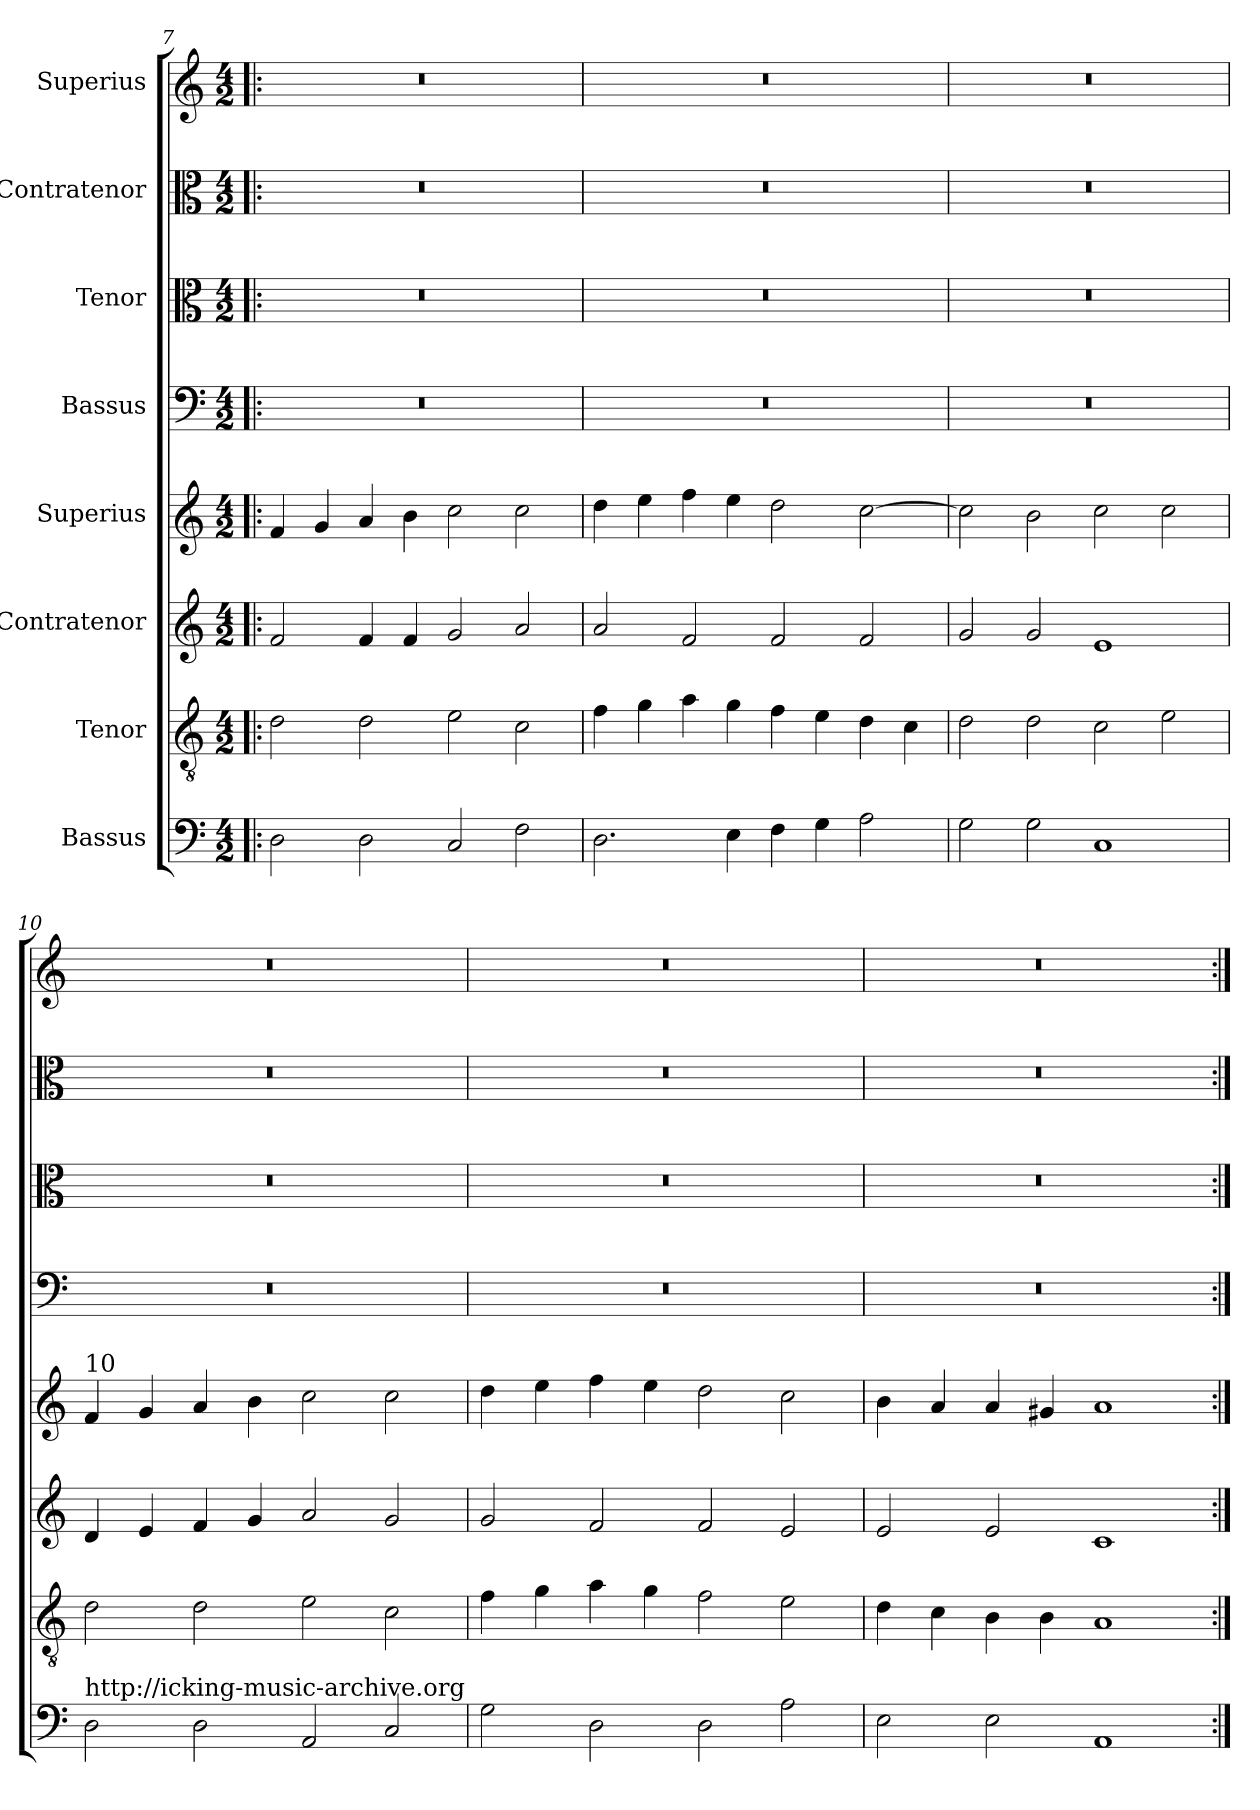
**kern	**kern	**kern	**kern	**kern	**kern	**kern	**kern
*part8	*part7	*part6	*part5	*part4	*part3	*part2	*part1
*staff8	*staff7	*staff6	*staff5	*staff4	*staff3	*staff2	*staff1
*I"Bassus	*I"Tenor	*I"Contratenor	*I"Superius	*I"Bassus	*I"Tenor	*I"Contratenor	*I"Superius
!!LO:LB:g=z
*clefF4	*clefGv2	*clefG2	*clefG2	*clefF4	*clefC3	*clefC3	*clefG2
*k[]	*k[]	*k[]	*k[]	*k[]	*k[]	*k[]	*k[]
*M4/2	*M4/2	*M4/2	*M4/2	*M4/2	*M4/2	*M4/2	*M4/2
=7!|:	=7!|:	=7!|:	=7!|:	=7!|:	=7!|:	=7!|:	=7!|:
2D\	2d\	2f/	4f/	0r	0r	0r	0r
.	.	.	4g/	.	.	.	.
2D\	2d\	4f/	4a/	.	.	.	.
.	.	4f/	4b\	.	.	.	.
2C/	2e\	2g/	2cc\	.	.	.	.
2F\	2c\	2a/	2cc\	.	.	.	.
=8	=8	=8	=8	=8	=8	=8	=8
2.D\	4f\	2a/	4dd\	0r	0r	0r	0r
.	4g\	.	4ee\	.	.	.	.
.	4a\	2f/	4ff\	.	.	.	.
4E\	4g\	.	4ee\	.	.	.	.
4F\	4f\	2f/	2dd\	.	.	.	.
4G\	4e\	.	.	.	.	.	.
2A\	4d\	2f/	[2cc\	.	.	.	.
.	4c\	.	.	.	.	.	.
=9	=9	=9	=9	=9	=9	=9	=9
2G\	2d\	2g/	2cc\]	0r	0r	0r	0r
2G\	2d\	2g/	2b\	.	.	.	.
1C	2c\	1e	2cc\	.	.	.	.
.	2e\	.	2cc\	.	.	.	.
!!LO:PB:g=z
=10	=10	=10	=10	=10	=10	=10	=10
!	!	!	!LO:TX:a:t=10	!	!	!	!
!LO:TX:a:t=http&colon;//icking-music-archive.org	!	!	!	!	!	!	!
2D\	2d\	4d/	4f/	0r	0r	0r	0r
.	.	4e/	4g/	.	.	.	.
2D\	2d\	4f/	4a/	.	.	.	.
.	.	4g/	4b\	.	.	.	.
2AA/	2e\	2a/	2cc\	.	.	.	.
2C/	2c\	2g/	2cc\	.	.	.	.
=11	=11	=11	=11	=11	=11	=11	=11
2G\	4f\	2g/	4dd\	0r	0r	0r	0r
.	4g\	.	4ee\	.	.	.	.
2D\	4a\	2f/	4ff\	.	.	.	.
.	4g\	.	4ee\	.	.	.	.
2D\	2f\	2f/	2dd\	.	.	.	.
2A\	2e\	2e/	2cc\	.	.	.	.
=12	=12	=12	=12	=12	=12	=12	=12
2E\	4d\	2e/	4b\	0r	0r	0r	0r
.	4c\	.	4a/	.	.	.	.
2E\	4B\	2e/	4a/	.	.	.	.
.	4B\	.	4g#X/	.	.	.	.
1AA	1A	1c	1a	.	.	.	.
=:|!	=:|!	=:|!	=:|!	=:|!	=:|!	=:|!	=:|!
*-	*-	*-	*-	*-	*-	*-	*-
